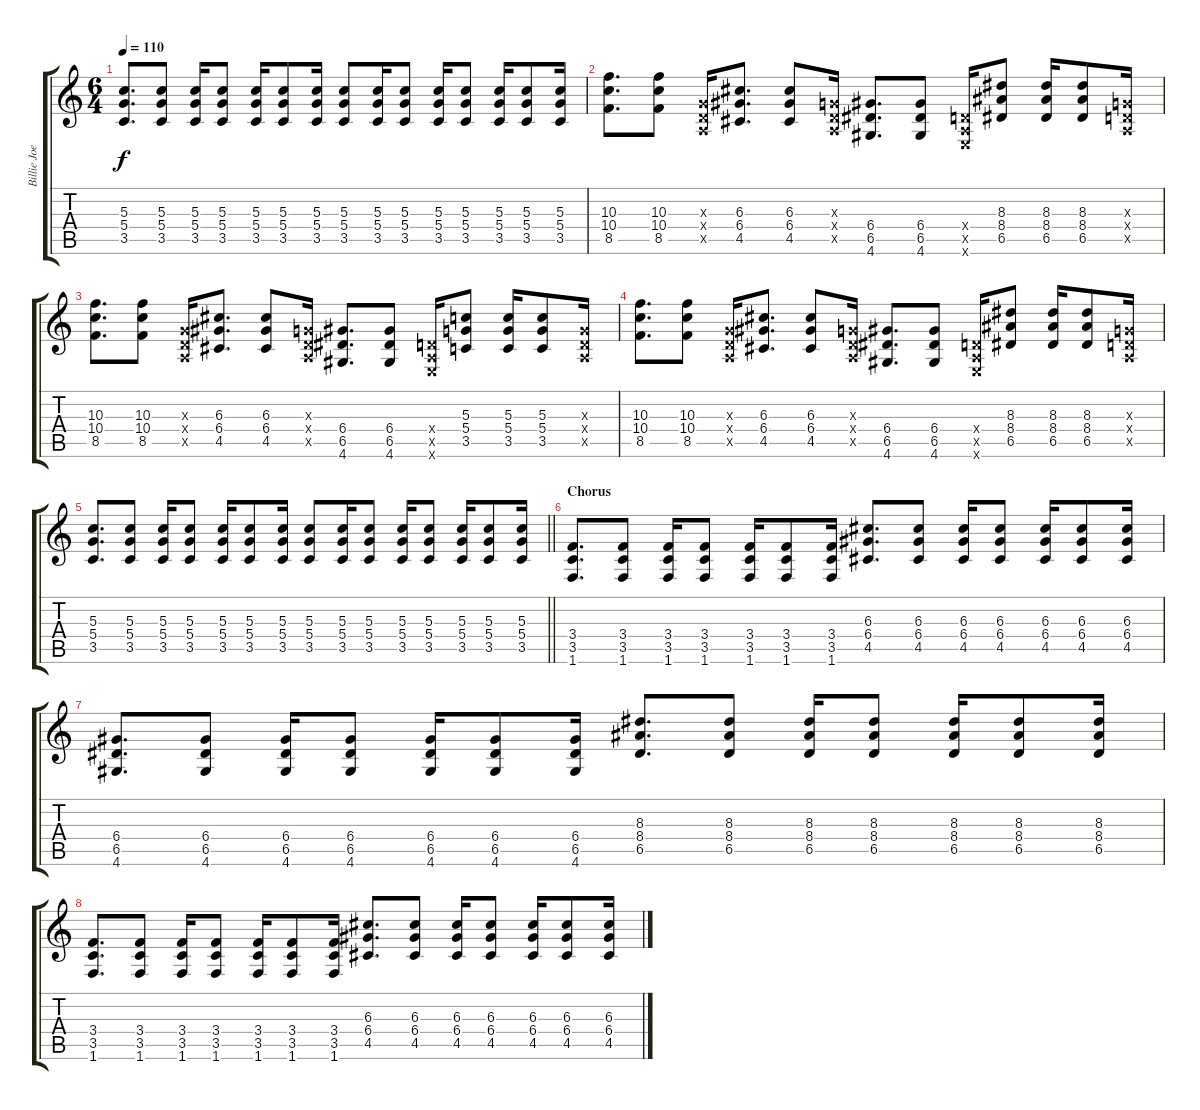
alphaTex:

\track ("Billie Joe Armstrong (Lead Guitar)" "Billie Joe") {instrument distortionguitar}
\staff {score tabs}
\tuning (E4 B3 G3 D3 A2 E2) {hide}
\ts (6 4)
\tempo 110
\clef g2
\ks c
(5.3 5.4 3.5).8{d dy f} (5.3 5.4 3.5).8 (5.3 5.4 3.5).16 (5.3 5.4 3.5).8 (5.3 5.4 3.5).16 (5.3 5.4 3.5).8 (5.3 5.4 3.5).16 (5.3 5.4 3.5).8 (5.3 5.4 3.5).16 (5.3 5.4 3.5).8 (5.3 5.4 3.5).16 (5.3 5.4 3.5).8 (5.3 5.4 3.5).16 (5.3 5.4 3.5).8 (5.3 5.4 3.5).16 |
(10.3 10.4 8.5).8{d} (10.3 10.4 8.5).8 (0.3{x} 0.4{x} 0.5{x}).16 (6.3 6.4 4.5).8{d} (6.3 6.4 4.5).8 (0.3{x} 0.4{x} 0.5{x}).16 (6.4 6.5 4.6).8{d} (6.4 6.5 4.6).8 (0.4{x} 0.5{x} 0.6{x}).16 (8.3 8.4 6.5).8 (8.3 8.4 6.5).16 (8.3 8.4 6.5).8 (0.3{x} 0.4{x} 0.5{x}).16 |
(10.3 10.4 8.5).8{d} (10.3 10.4 8.5).8 (0.3{x} 0.4{x} 0.5{x}).16 (6.3 6.4 4.5).8{d} (6.3 6.4 4.5).8 (0.3{x} 0.4{x} 0.5{x}).16 (6.4 6.5 4.6).8{d} (6.4 6.5 4.6).8 (0.4{x} 0.5{x} 0.6{x}).16 (5.3 5.4 3.5).8 (5.3 5.4 3.5).16 (5.3 5.4 3.5).8 (0.3{x} 0.4{x} 0.5{x}).16 |
(10.3 10.4 8.5).8{d} (10.3 10.4 8.5).8 (0.3{x} 0.4{x} 0.5{x}).16 (6.3 6.4 4.5).8{d} (6.3 6.4 4.5).8 (0.3{x} 0.4{x} 0.5{x}).16 (6.4 6.5 4.6).8{d} (6.4 6.5 4.6).8 (0.4{x} 0.5{x} 0.6{x}).16 (8.3 8.4 6.5).8 (8.3 8.4 6.5).16 (8.3 8.4 6.5).8 (0.3{x} 0.4{x} 0.5{x}).16 |
\barLineRight lightlight
(5.3 5.4 3.5).8{d} (5.3 5.4 3.5).8 (5.3 5.4 3.5).16 (5.3 5.4 3.5).8 (5.3 5.4 3.5).16 (5.3 5.4 3.5).8 (5.3 5.4 3.5).16 (5.3 5.4 3.5).8 (5.3 5.4 3.5).16 (5.3 5.4 3.5).8 (5.3 5.4 3.5).16 (5.3 5.4 3.5).8 (5.3 5.4 3.5).16 (5.3 5.4 3.5).8 (5.3 5.4 3.5).16 |
\section ("" "Chorus")
(3.4 3.5 1.6).8{d} (3.4 3.5 1.6).8 (3.4 3.5 1.6).16 (3.4 3.5 1.6).8 (3.4 3.5 1.6).16 (3.4 3.5 1.6).8 (3.4 3.5 1.6).16 (6.3 6.4 4.5).8{d} (6.3 6.4 4.5).8 (6.3 6.4 4.5).16 (6.3 6.4 4.5).8 (6.3 6.4 4.5).16 (6.3 6.4 4.5).8 (6.3 6.4 4.5).16 |
(6.4 6.5 4.6).8{d} (6.4 6.5 4.6).8 (6.4 6.5 4.6).16 (6.4 6.5 4.6).8 (6.4 6.5 4.6).16 (6.4 6.5 4.6).8 (6.4 6.5 4.6).16 (8.3 8.4 6.5).8{d} (8.3 8.4 6.5).8 (8.3 8.4 6.5).16 (8.3 8.4 6.5).8 (8.3 8.4 6.5).16 (8.3 8.4 6.5).8 (8.3 8.4 6.5).16 |
(3.4 3.5 1.6).8{d} (3.4 3.5 1.6).8 (3.4 3.5 1.6).16 (3.4 3.5 1.6).8 (3.4 3.5 1.6).16 (3.4 3.5 1.6).8 (3.4 3.5 1.6).16 (6.3 6.4 4.5).8{d} (6.3 6.4 4.5).8 (6.3 6.4 4.5).16 (6.3 6.4 4.5).8 (6.3 6.4 4.5).16 (6.3 6.4 4.5).8 (6.3 6.4 4.5).16
